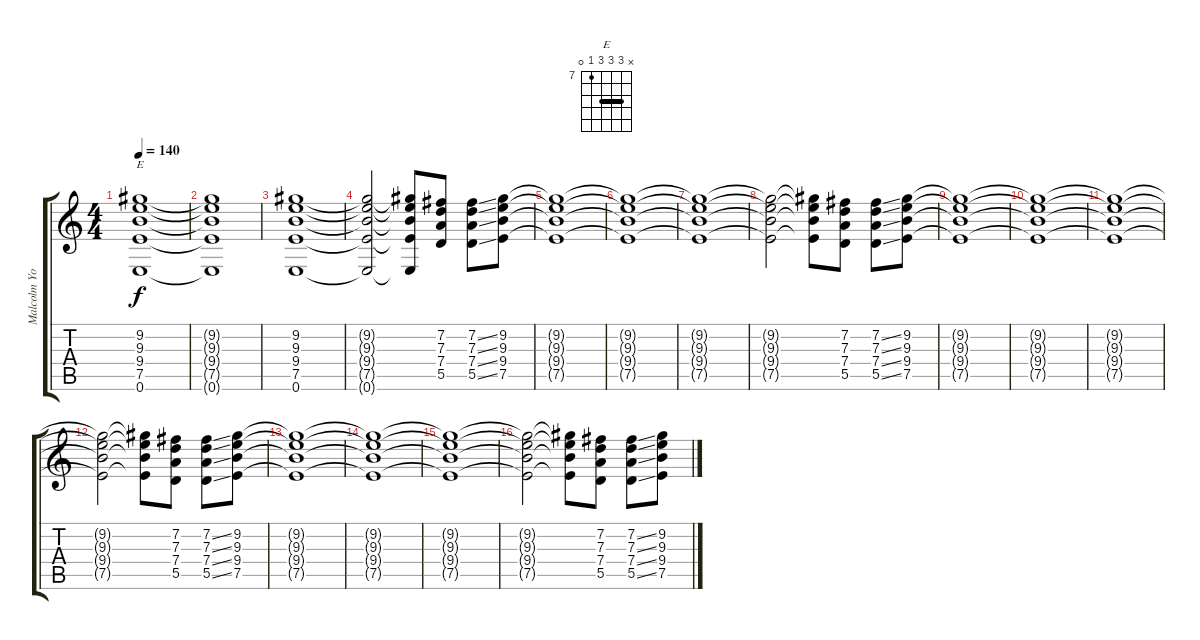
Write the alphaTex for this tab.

\track ("Malcolm Young" "Malcolm Yo") {instrument overdrivenguitar}
\staff {score tabs}
\tuning (E4 B3 G3 D3 A2 E2) {hide}
\chord ("E" x 9 9 9 7 0) {firstfret 7 barre 9}
\ts (4 4)
\tempo 140
\clef g2
\ks c
(9.2 9.3 9.4 7.5 0.6).1{ch "E" dy f} |
(9.2{t} 9.3{t} 9.4{t} 7.5{t} 0.6{t}).1 |
(9.2 9.3 9.4 7.5 0.6).1 |
(9.2{t} 9.3{t} 9.4{t} 7.5{t} 0.6{t}).2 (9.2{t} 9.3{t} 9.4{t} 7.5{t} 0.6{t}).8 (7.2 7.3 7.4 5.5).8 (7.2{ss} 7.3{ss} 7.4{ss} 5.5{ss}).8 (9.2 9.3 9.4 7.5).8 |
(9.2{t} 9.3{t} 9.4{t} 7.5{t}).1 |
(9.2{t} 9.3{t} 9.4{t} 7.5{t}).1 |
(9.2{t} 9.3{t} 9.4{t} 7.5{t}).1 |
(9.2{t} 9.3{t} 9.4{t} 7.5{t}).2 (9.2{t} 9.3{t} 9.4{t} 7.5{t}).8 (7.2 7.3 7.4 5.5).8 (7.2{ss} 7.3{ss} 7.4{ss} 5.5{ss}).8 (9.2 9.3 9.4 7.5).8 |
(9.2{t} 9.3{t} 9.4{t} 7.5{t}).1 |
(9.2{t} 9.3{t} 9.4{t} 7.5{t}).1 |
(9.2{t} 9.3{t} 9.4{t} 7.5{t}).1 |
(9.2{t} 9.3{t} 9.4{t} 7.5{t}).2 (9.2{t} 9.3{t} 9.4{t} 7.5{t}).8 (7.2 7.3 7.4 5.5).8 (7.2{ss} 7.3{ss} 7.4{ss} 5.5{ss}).8 (9.2 9.3 9.4 7.5).8 |
(9.2{t} 9.3{t} 9.4{t} 7.5{t}).1 |
(9.2{t} 9.3{t} 9.4{t} 7.5{t}).1 |
(9.2{t} 9.3{t} 9.4{t} 7.5{t}).1 |
(9.2{t} 9.3{t} 9.4{t} 7.5{t}).2 (9.2{t} 9.3{t} 9.4{t} 7.5{t}).8 (7.2 7.3 7.4 5.5).8 (7.2{ss} 7.3{ss} 7.4{ss} 5.5{ss}).8 (9.2 9.3 9.4 7.5).8
